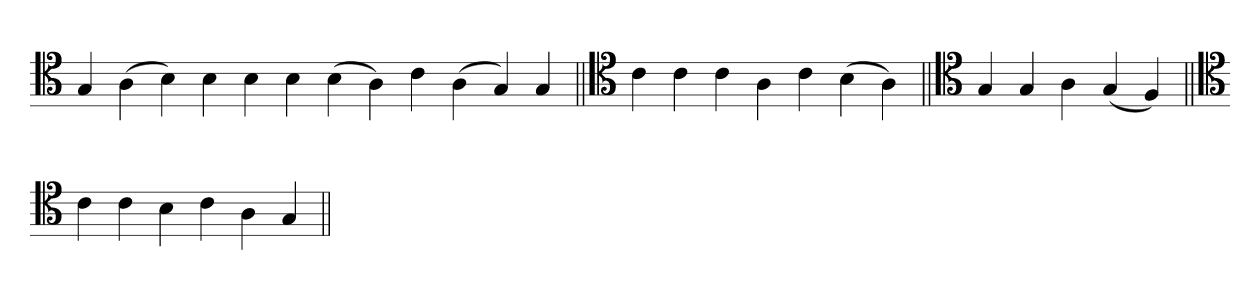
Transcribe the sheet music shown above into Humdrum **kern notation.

**kern
*part1
*staff1
*clefC4
=
4G
(4A
4B)
4B
4B
4B
(4B
4A)
4c
(4A
4G)
4G
=||
*clefC4
4c
4c
4c
4A
4c
(4B
4A)
=||
*clefC4
4G
4G
4A
(4G
4F)
=||
*clefC4
4c
4c
4B
4c
4A
4G
=||
*-
